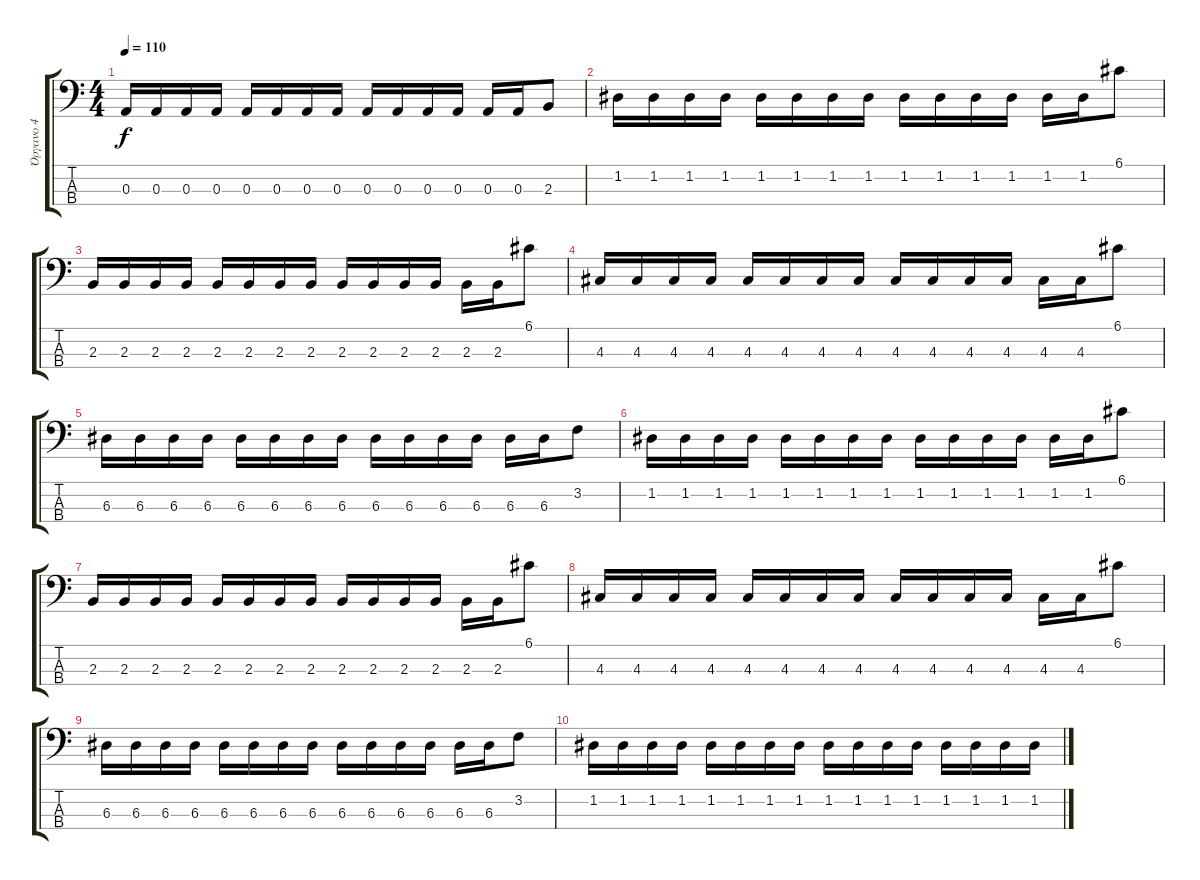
\track ("Όργανο 4" "Όργανο 4") {instrument electricbassfinger}
\staff {score tabs}
\tuning (G2 D2 A1 E1) {hide}
\ts (4 4)
\tempo 110
\clef f4
\ks c
0.3.16{dy f} 0.3.16 0.3.16 0.3.16 0.3.16 0.3.16 0.3.16 0.3.16 0.3.16 0.3.16 0.3.16 0.3.16 0.3.16 0.3.16 2.3.8 |
1.2.16 1.2.16 1.2.16 1.2.16 1.2.16 1.2.16 1.2.16 1.2.16 1.2.16 1.2.16 1.2.16 1.2.16 1.2.16 1.2.16 6.1.8 |
2.3.16 2.3.16 2.3.16 2.3.16 2.3.16 2.3.16 2.3.16 2.3.16 2.3.16 2.3.16 2.3.16 2.3.16 2.3.16 2.3.16 6.1.8 |
4.3.16 4.3.16 4.3.16 4.3.16 4.3.16 4.3.16 4.3.16 4.3.16 4.3.16 4.3.16 4.3.16 4.3.16 4.3.16 4.3.16 6.1.8 |
6.3.16 6.3.16 6.3.16 6.3.16 6.3.16 6.3.16 6.3.16 6.3.16 6.3.16 6.3.16 6.3.16 6.3.16 6.3.16 6.3.16 3.2.8 |
1.2.16 1.2.16 1.2.16 1.2.16 1.2.16 1.2.16 1.2.16 1.2.16 1.2.16 1.2.16 1.2.16 1.2.16 1.2.16 1.2.16 6.1.8 |
2.3.16 2.3.16 2.3.16 2.3.16 2.3.16 2.3.16 2.3.16 2.3.16 2.3.16 2.3.16 2.3.16 2.3.16 2.3.16 2.3.16 6.1.8 |
4.3.16 4.3.16 4.3.16 4.3.16 4.3.16 4.3.16 4.3.16 4.3.16 4.3.16 4.3.16 4.3.16 4.3.16 4.3.16 4.3.16 6.1.8 |
6.3.16 6.3.16 6.3.16 6.3.16 6.3.16 6.3.16 6.3.16 6.3.16 6.3.16 6.3.16 6.3.16 6.3.16 6.3.16 6.3.16 3.2.8 |
1.2.16 1.2.16 1.2.16 1.2.16 1.2.16 1.2.16 1.2.16 1.2.16 1.2.16 1.2.16 1.2.16 1.2.16 1.2.16 1.2.16 1.2.16 1.2.16
